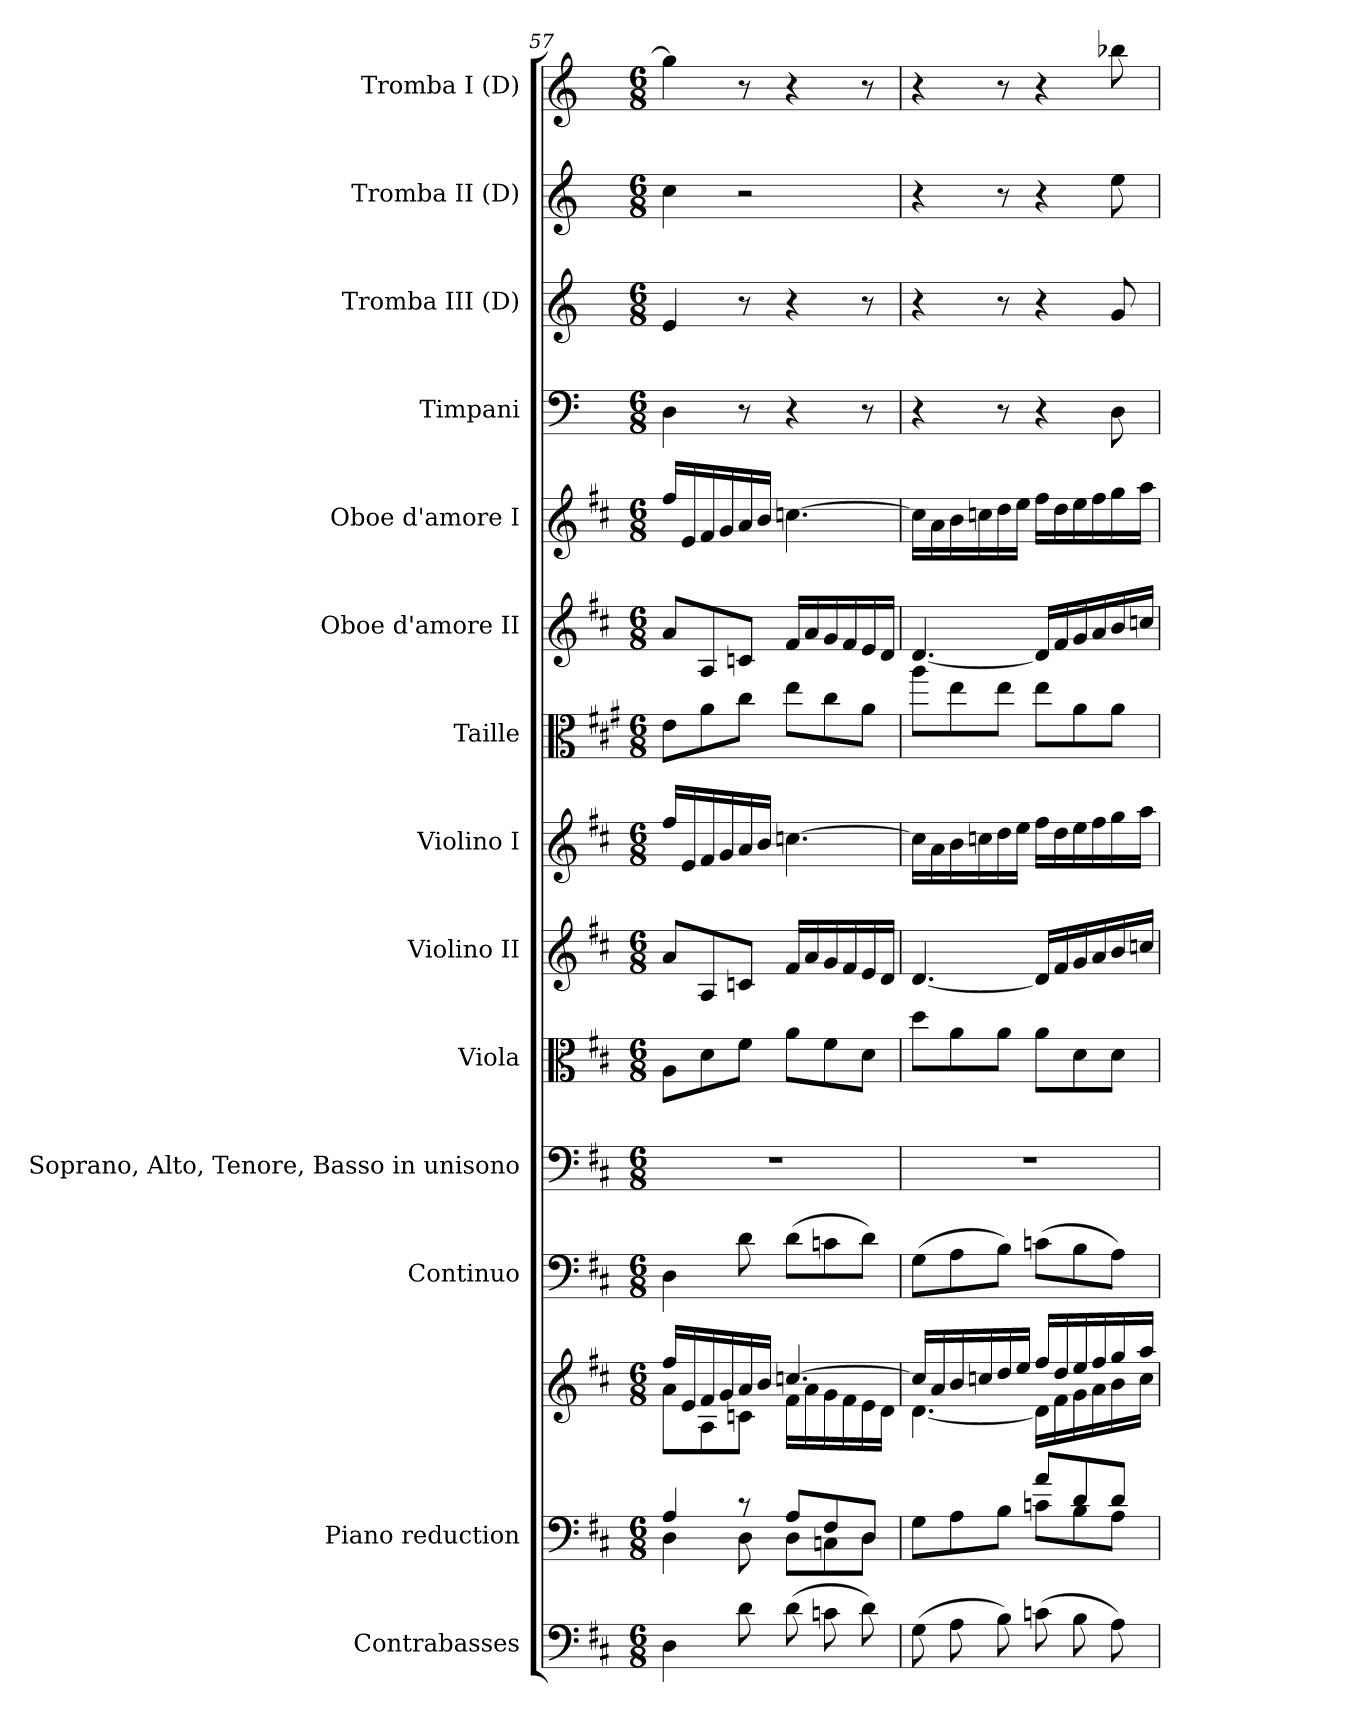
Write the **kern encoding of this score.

**kern	**kern	**kern	**kern	**kern	**kern	**kern	**kern	**kern	**kern	**kern	**kern	**kern	**kern	**kern
*part14	*part13	*part13	*part12	*part11	*part10	*part9	*part8	*part7	*part6	*part5	*part4	*part3	*part2	*part1
*staff15	*staff14	*staff13	*staff12	*staff11	*staff10	*staff9	*staff8	*staff7	*staff6	*staff5	*staff4	*staff3	*staff2	*staff1
*I"Contrabasses	*I"Piano reduction	*	*I"Continuo	*I"Soprano, Alto, Tenore, Basso in unisono	*I"Viola	*I"Violino II	*I"Violino I	*I"Taille	*I"Oboe d'amore II	*I"Oboe d'amore I	*I"Timpani	*I"Tromba III (D)	*I"Tromba II (D)	*I"Tromba I (D)
*I'Cbs.	*I'Pno	*	*	*	*	*	*	*	*I'Ob	*I'Ob	*I'Timp	*	*	*
*clefF4	*clefF4	*clefG2	*clefF4	*clefF4	*clefC3	*clefG2	*clefG2	*clefC3	*clefG2	*clefG2	*clefF4	*clefG2	*clefG2	*clefG2
*ITrd7c12	*	*	*	*	*	*	*	*ITrd4c7	*	*	*	*ITrd-1c-2	*ITrd-1c-2	*ITrd-1c-2
*k[f#c#]	*k[f#c#]	*k[f#c#]	*k[f#c#]	*k[f#c#]	*k[f#c#]	*k[f#c#]	*k[f#c#]	*k[f#c#]	*k[f#c#]	*k[f#c#]	*k[]	*k[f#c#]	*k[f#c#]	*k[f#c#]
*M6/8	*M6/8	*M6/8	*M6/8	*M6/8	*M6/8	*M6/8	*M6/8	*M6/8	*M6/8	*M6/8	*M6/8	*M6/8	*M6/8	*M6/8
=57	=57	=57	=57	=57	=57	=57	=57	=57	=57	=57	=57	=57	=57	=57
*	*^	*^	*	*	*	*	*	*	*	*	*	*	*	*
4DD	4A/	4D\	16ff#/LL	8a\L	4D\	2.r	8A\L	8a/L	16ff#/LL	8A\L	8a/L	16ff#/LL	4D\	4f#/	4dd\	4aa\]
.	.	.	16e/	.	.	.	.	.	16e/	.	.	16e/	.	.	.	.
.	.	.	16f#/	8A\	.	.	8d\	8A/	16f#/	8d\	8A/	16f#/	.	.	.	.
.	.	.	16g/	.	.	.	.	.	16g/	.	.	16g/	.	.	.	.
8D	8r	8D\	16a/	8cn\J	8d\	.	8f#\J	8cn/J	16a/	8f#\J	8cn/J	16a/	8r	8r	2r	8r
.	.	.	16b/JJ	.	.	.	.	.	16b/JJ	.	.	16b/JJ	.	.	.	.
(8D	8A/L	8D\L	[4.ccn/	16f#\LL	(8d\L	.	8a\L	16f#/LL	[4.ccn\	8a\L	16f#/LL	[4.ccn\	4r	4r	.	4r
.	.	.	.	16a\	.	.	.	16a/	.	.	16a/	.	.	.	.	.
8Cn	8F#/	8Cn\	.	16g\	8cn\	.	8f#\	16g/	.	8f#\	16g/	.	.	.	.	.
.	.	.	.	16f#\	.	.	.	16f#/	.	.	16f#/	.	.	.	.	.
8D)	8D/J	8D\J	.	16e\	8d\J)	.	8d\J	16e/	.	8d\J	16e/	.	8r	8r	.	8r
.	.	.	.	16d\JJ	.	.	.	16d/JJ	.	.	16d/JJ	.	.	.	.	.
=58	=58	=58	=58	=58	=58	=58	=58	=58	=58	=58	=58	=58	=58	=58	=58	=58
(8GG	4.ryy	8G\L	16cc/LL]	[4.d\	(8G\L	2.r	8dd\L	[4.d/	16cc\LL]	8dd\L	[4.d/	16cc\LL]	4r	4r	4r	4r
.	.	.	16a/	.	.	.	.	.	16a\	.	.	16a\	.	.	.	.
8AA	.	8A\	16b/	.	8A\	.	8a\	.	16b\	8a\	.	16b\	.	.	.	.
.	.	.	16ccn/	.	.	.	.	.	16ccn\	.	.	16ccn\	.	.	.	.
8BB)	.	8B\J	16dd/	.	8B\J)	.	8a\J	.	16dd\	8a\J	.	16dd\	8r	8r	8r	8r
.	.	.	16ee/JJ	.	.	.	.	.	16ee\JJ	.	.	16ee\JJ	.	.	.	.
(8Cn	8a/L	8cn\L	16ff#/LL	16d\LL]	(8cn\L	.	8a\L	16d/LL]	16ff#\LL	8a\L	16d/LL]	16ff#\LL	4r	4r	4r	4r
.	.	.	16dd/	16f#\	.	.	.	16f#/	16dd\	.	16f#/	16dd\	.	.	.	.
8BB	8d/	8B\	16ee/	16g\	8B\	.	8d\	16g/	16ee\	8d\	16g/	16ee\	.	.	.	.
.	.	.	16ff#/	16a\	.	.	.	16a/	16ff#\	.	16a/	16ff#\	.	.	.	.
8AA)	8d/J	8A\J	16gg/	16b\	8A\J)	.	8d\J	16b/	16gg\	8d\J	16b/	16gg\	8D\	8a/	8ff#\	8cccn\
.	.	.	16aa/JJ	16cc\JJ	.	.	.	16ccn/JJ	16aa\JJ	.	16ccn/JJ	16aa\JJ	.	.	.	.
*	*v	*v	*	*	*	*	*	*	*	*	*	*	*	*	*	*
*	*	*v	*v	*	*	*	*	*	*	*	*	*	*	*	*
=	=	=	=	=	=	=	=	=	=	=	=	=	=	=
*-	*-	*-	*-	*-	*-	*-	*-	*-	*-	*-	*-	*-	*-	*-
